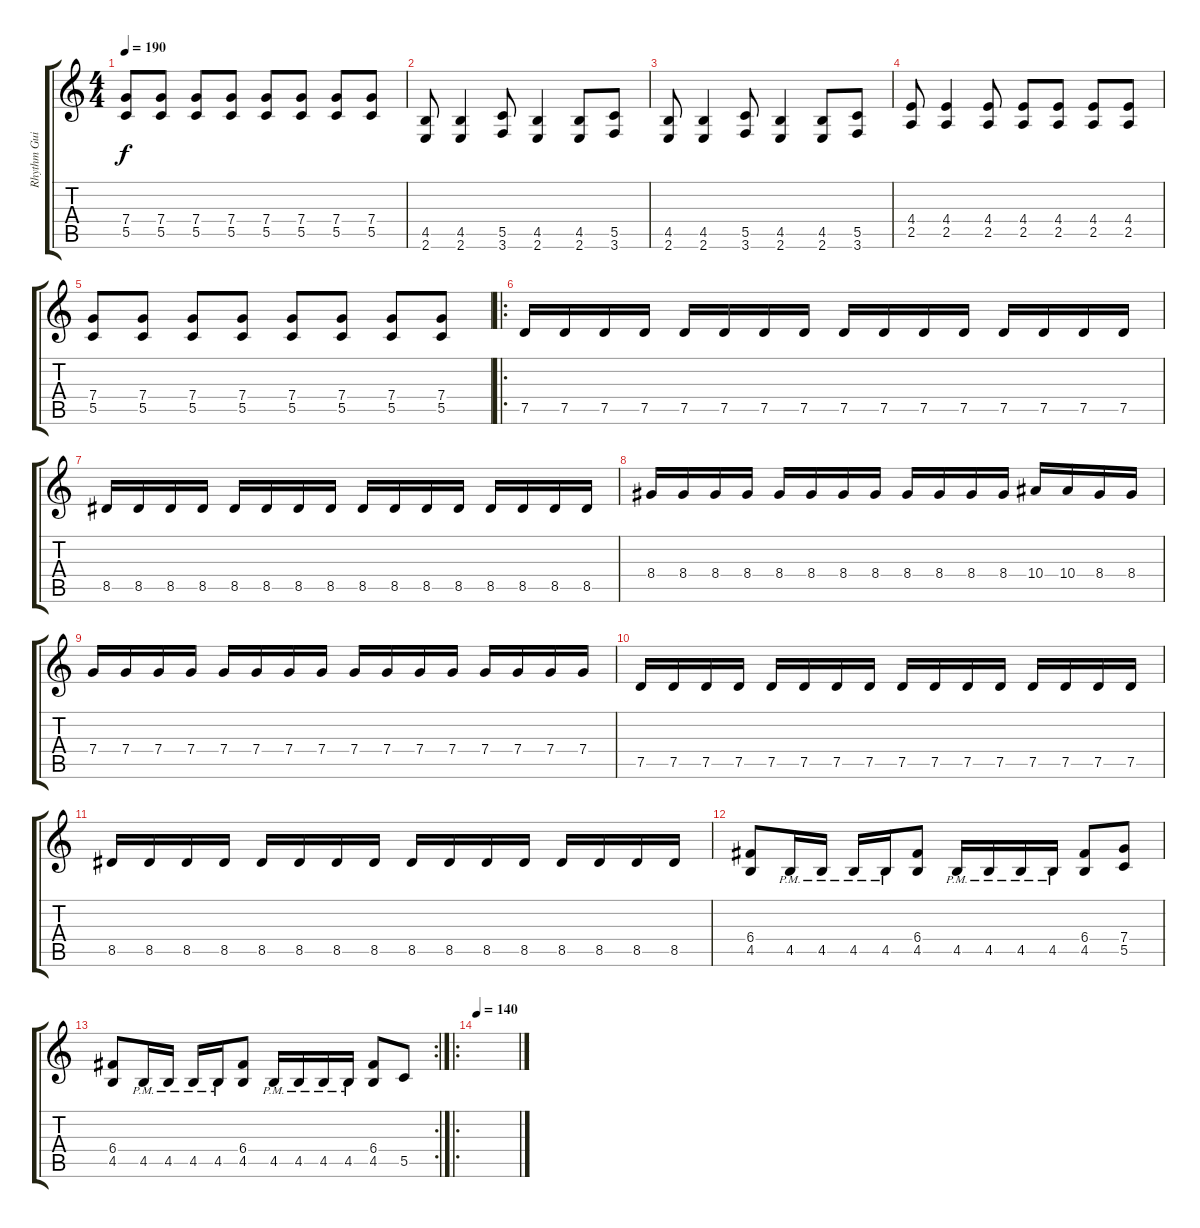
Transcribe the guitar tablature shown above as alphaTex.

\track ("Rhythm Guitar" "Rhythm Gui") {instrument distortionguitar}
\staff {score tabs}
\tuning (D4 A3 F3 C3 G2 D2) {hide}
\ts (4 4)
\tempo 190
\clef g2
\ks c
(7.4 5.5).8{dy f} (7.4 5.5).8 (7.4 5.5).8 (7.4 5.5).8 (7.4 5.5).8 (7.4 5.5).8 (7.4 5.5).8 (7.4 5.5).8 |
(4.5 2.6).8 (4.5 2.6).4 (5.5 3.6).8 (4.5 2.6).4 (4.5 2.6).8 (5.5 3.6).8 |
(4.5 2.6).8 (4.5 2.6).4 (5.5 3.6).8 (4.5 2.6).4 (4.5 2.6).8 (5.5 3.6).8 |
(4.4 2.5).8 (4.4 2.5).4 (4.4 2.5).8 (4.4 2.5).8 (4.4 2.5).8 (4.4 2.5).8 (4.4 2.5).8 |
(7.4 5.5).8 (7.4 5.5).8 (7.4 5.5).8 (7.4 5.5).8 (7.4 5.5).8 (7.4 5.5).8 (7.4 5.5).8 (7.4 5.5).8 |
\ro
7.5.16 7.5.16 7.5.16 7.5.16 7.5.16 7.5.16 7.5.16 7.5.16 7.5.16 7.5.16 7.5.16 7.5.16 7.5.16 7.5.16 7.5.16 7.5.16 |
8.5.16 8.5.16 8.5.16 8.5.16 8.5.16 8.5.16 8.5.16 8.5.16 8.5.16 8.5.16 8.5.16 8.5.16 8.5.16 8.5.16 8.5.16 8.5.16 |
8.4.16 8.4.16 8.4.16 8.4.16 8.4.16 8.4.16 8.4.16 8.4.16 8.4.16 8.4.16 8.4.16 8.4.16 10.4.16 10.4.16 8.4.16 8.4.16 |
7.4.16 7.4.16 7.4.16 7.4.16 7.4.16 7.4.16 7.4.16 7.4.16 7.4.16 7.4.16 7.4.16 7.4.16 7.4.16 7.4.16 7.4.16 7.4.16 |
7.5.16 7.5.16 7.5.16 7.5.16 7.5.16 7.5.16 7.5.16 7.5.16 7.5.16 7.5.16 7.5.16 7.5.16 7.5.16 7.5.16 7.5.16 7.5.16 |
8.5.16 8.5.16 8.5.16 8.5.16 8.5.16 8.5.16 8.5.16 8.5.16 8.5.16 8.5.16 8.5.16 8.5.16 8.5.16 8.5.16 8.5.16 8.5.16 |
(6.4 4.5).8 4.5{pm}.16 4.5{pm}.16 4.5{pm}.16 4.5{pm}.16 (6.4 4.5).8 4.5{pm}.16 4.5{pm}.16 4.5{pm}.16 4.5{pm}.16 (6.4 4.5).8 (7.4 5.5).8 |
\rc 2
(6.4 4.5).8 4.5{pm}.16 4.5{pm}.16 4.5{pm}.16 4.5{pm}.16 (6.4 4.5).8 4.5{pm}.16 4.5{pm}.16 4.5{pm}.16 4.5{pm}.16 (6.4 4.5).8 5.5.8 |
\ro
\tempo 140
